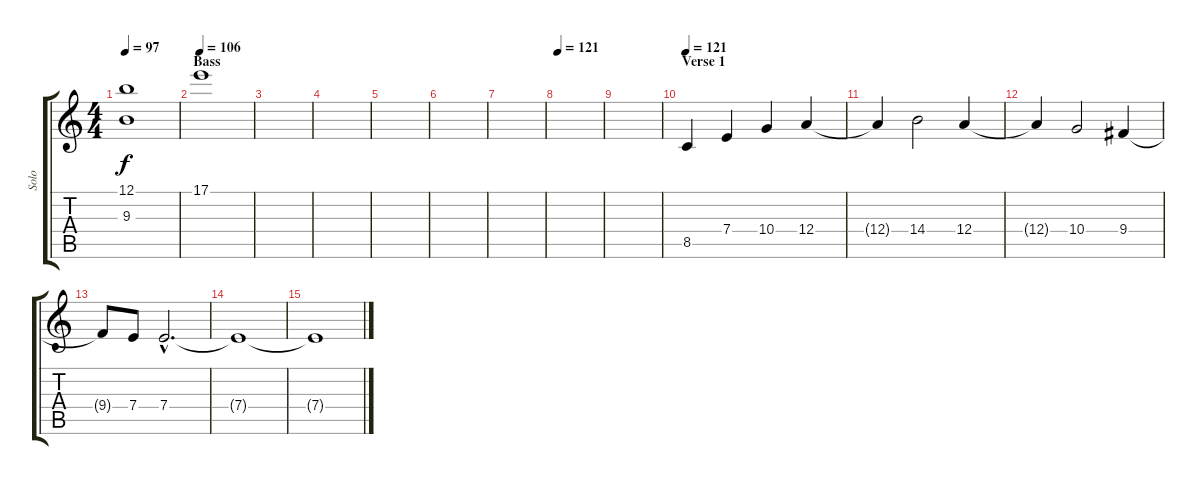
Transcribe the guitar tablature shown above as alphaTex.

\track ("Solo" "Solo") {instrument distortionguitar}
\staff {score tabs}
\tuning (B3 Gb3 D3 A2 E2 B1) {hide}
\ts (4 4)
\tempo 97
\clef g2
\ks c
(12.1{t} 9.3{t}).1{dy f} |
\section ("" "Bass")
\tempo 106
17.1.1 |
|
|
|
|
|
\tempo 121
|
|
\section ("" "Verse 1")
\tempo 121
8.5.4 7.4.4 10.4.4 12.4.4 |
12.4{t}.4 14.4.2 12.4.4 |
12.4{t}.4 10.4.2 9.4.4 |
9.4{t}.8 7.4.8 7.4{hac}.2{d} |
7.4{t}.1 |
7.4{t}.1
